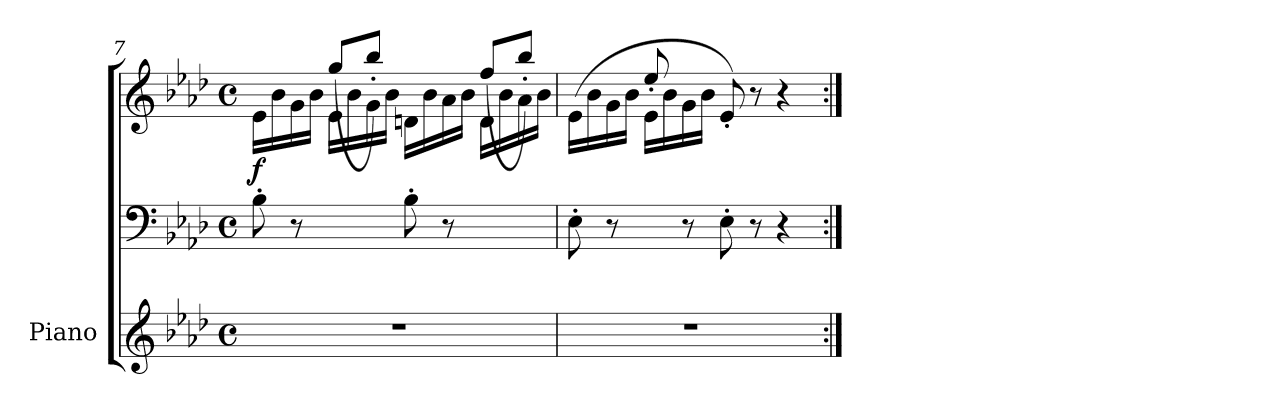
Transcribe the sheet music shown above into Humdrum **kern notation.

**kern	**kern	**kern	**dynam
*part1	*part1	*part1	*part1
*staff3	*staff2	*staff1	*staff1/2/3
*I"Piano	*	*	*
*I'Pno	*	*	*
*clefG2	*clefF4	*clefG2	*
*k[b-e-a-d-]	*k[b-e-a-d-]	*k[b-e-a-d-]	*
*M4/4	*M4/4	*M4/4	*
*met(c)	*met(c)	*met(c)	*
=7	=7	=7	=7
*	*	*^	*
!	!	!	!	!LO:DY:b
1r	8B-'\	16e-\LL	4ryy	f
.	.	16b-\	.	.
.	8r	16g\	.	.
.	.	16b-\JJ	.	.
.	4ryy	16e-\LL	(>8gg/L	.
.	.	16b-\	.	.
.	.	16g\	8bb-'>/J)	.
.	.	16b-\JJ	.	.
.	8B-'\	16dn\LL	4ryy	.
.	.	16b-\	.	.
.	8r	16a-\	.	.
.	.	16b-\JJ	.	.
.	4ryy	16d\LL	(>8ff/L	.
.	.	16b-\	.	.
.	.	16a-\	8bb-'>/J)	.
.	.	16b-\JJ	.	.
=8	=8	=8	=8	=8
1r	8E-'\	(<16e-\LL	4ryy	.
.	.	16b-\	.	.
.	8r	16g\	.	.
.	.	16b-\JJ	.	.
.	8ryy	16e-\LL	8ee-'>/	.
.	.	16b-\	.	.
.	8r	16g\	2ryy	.
.	.	16b-\JJ	.	.
.	8E-'\	8e-'/)	.	.
.	8r	8r	.	.
.	4r	4r	.	.
.	.	.	8ryy	.
*	*	*v	*v	*
=:|!	=:|!	=:|!	=:|!
*-	*-	*-	*-
